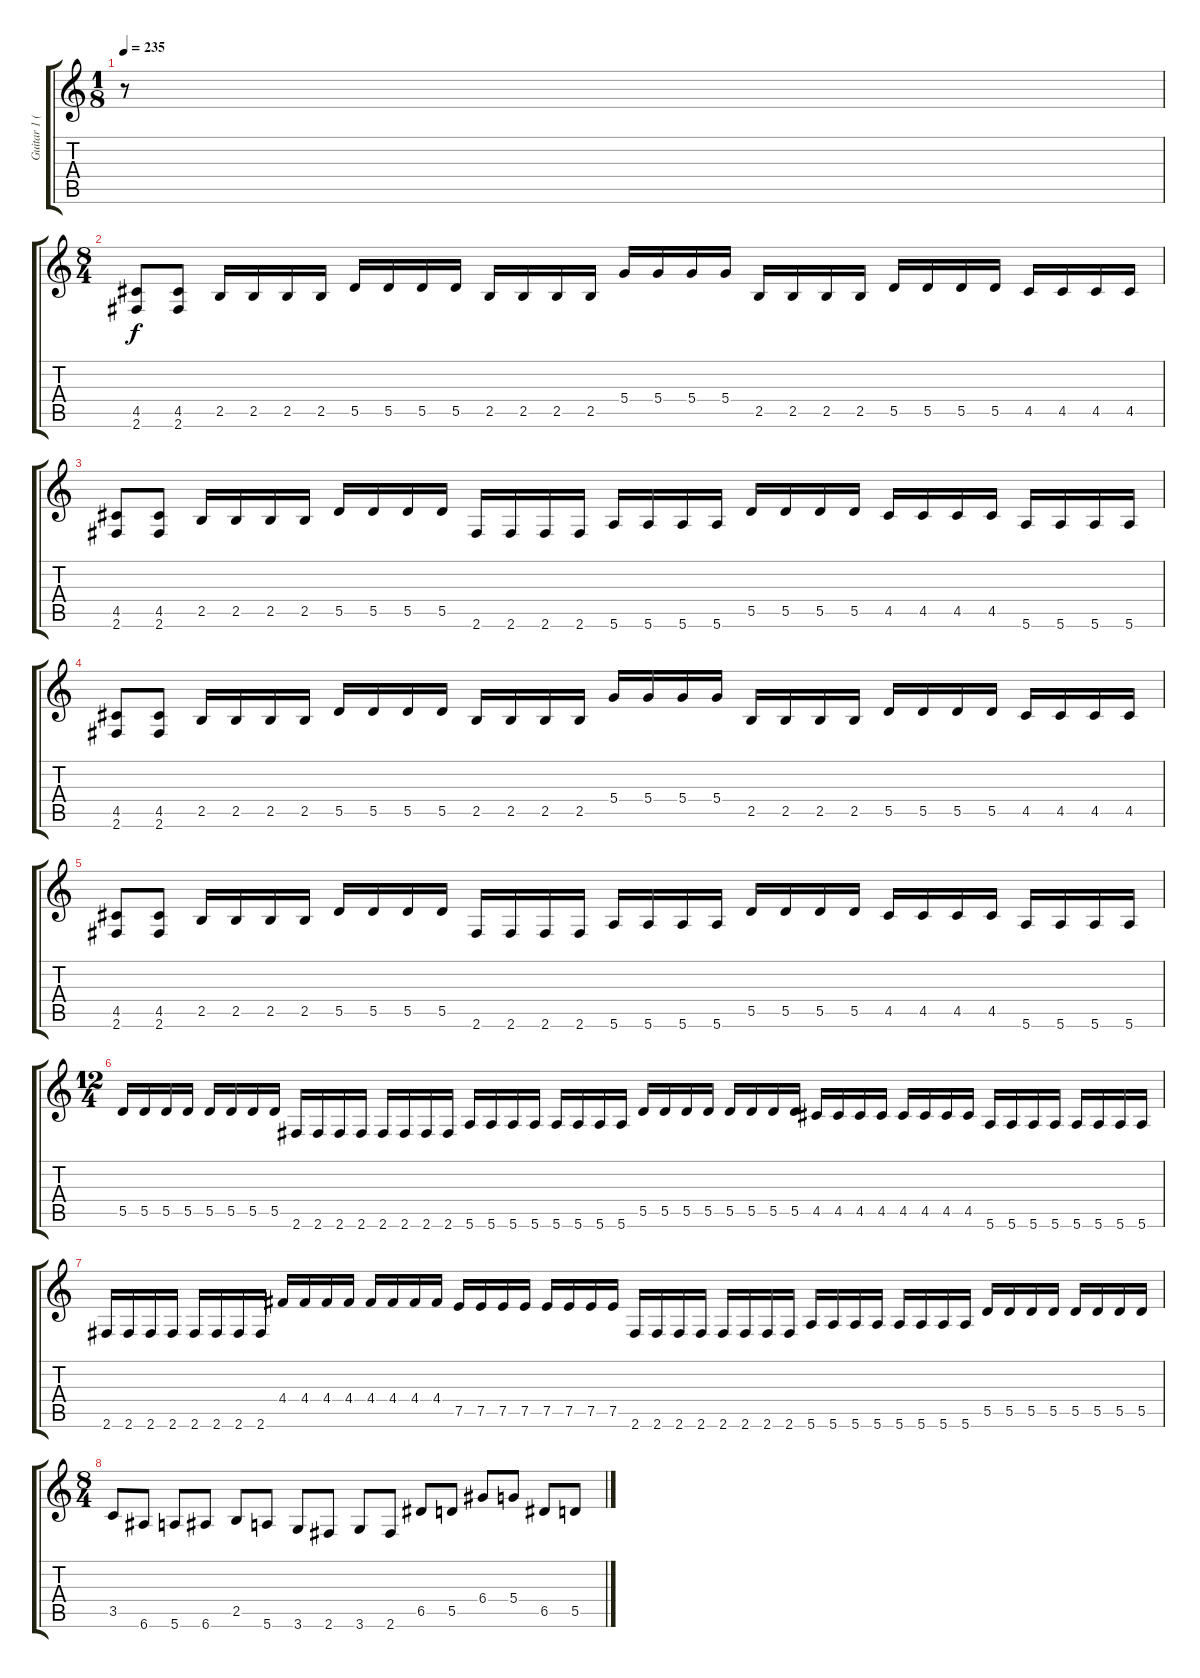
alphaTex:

\track ("Guitar 1 (Matt Sotelo)" "Guitar 1 (") {instrument distortionguitar}
\staff {score tabs}
\tuning (E4 B3 G3 D3 A2 E2) {hide}
\ts (1 8)
\tempo 235
\clef g2
\ks c
r.8{dy f instrument distortionguitar} |
\ts (8 4)
(4.5 2.6).8 (4.5 2.6).8 2.5.16 2.5.16 2.5.16 2.5.16 5.5.16 5.5.16 5.5.16 5.5.16 2.5.16 2.5.16 2.5.16 2.5.16 5.4.16 5.4.16 5.4.16 5.4.16 2.5.16 2.5.16 2.5.16 2.5.16 5.5.16 5.5.16 5.5.16 5.5.16 4.5.16 4.5.16 4.5.16 4.5.16 |
(4.5 2.6).8 (4.5 2.6).8 2.5.16 2.5.16 2.5.16 2.5.16 5.5.16 5.5.16 5.5.16 5.5.16 2.6.16 2.6.16 2.6.16 2.6.16 5.6.16 5.6.16 5.6.16 5.6.16 5.5.16 5.5.16 5.5.16 5.5.16 4.5.16 4.5.16 4.5.16 4.5.16 5.6.16 5.6.16 5.6.16 5.6.16 |
(4.5 2.6).8 (4.5 2.6).8 2.5.16 2.5.16 2.5.16 2.5.16 5.5.16 5.5.16 5.5.16 5.5.16 2.5.16 2.5.16 2.5.16 2.5.16 5.4.16 5.4.16 5.4.16 5.4.16 2.5.16 2.5.16 2.5.16 2.5.16 5.5.16 5.5.16 5.5.16 5.5.16 4.5.16 4.5.16 4.5.16 4.5.16 |
(4.5 2.6).8 (4.5 2.6).8 2.5.16 2.5.16 2.5.16 2.5.16 5.5.16 5.5.16 5.5.16 5.5.16 2.6.16 2.6.16 2.6.16 2.6.16 5.6.16 5.6.16 5.6.16 5.6.16 5.5.16 5.5.16 5.5.16 5.5.16 4.5.16 4.5.16 4.5.16 4.5.16 5.6.16 5.6.16 5.6.16 5.6.16 |
\ts (12 4)
5.5.16 5.5.16 5.5.16 5.5.16 5.5.16 5.5.16 5.5.16 5.5.16 2.6.16 2.6.16 2.6.16 2.6.16 2.6.16 2.6.16 2.6.16 2.6.16 5.6.16 5.6.16 5.6.16 5.6.16 5.6.16 5.6.16 5.6.16 5.6.16 5.5.16 5.5.16 5.5.16 5.5.16 5.5.16 5.5.16 5.5.16 5.5.16 4.5.16 4.5.16 4.5.16 4.5.16 4.5.16 4.5.16 4.5.16 4.5.16 5.6.16 5.6.16 5.6.16 5.6.16 5.6.16 5.6.16 5.6.16 5.6.16 |
2.6.16 2.6.16 2.6.16 2.6.16 2.6.16 2.6.16 2.6.16 2.6.16 4.4.16 4.4.16 4.4.16 4.4.16 4.4.16 4.4.16 4.4.16 4.4.16 7.5.16 7.5.16 7.5.16 7.5.16 7.5.16 7.5.16 7.5.16 7.5.16 2.6.16 2.6.16 2.6.16 2.6.16 2.6.16 2.6.16 2.6.16 2.6.16 5.6.16 5.6.16 5.6.16 5.6.16 5.6.16 5.6.16 5.6.16 5.6.16 5.5.16 5.5.16 5.5.16 5.5.16 5.5.16 5.5.16 5.5.16 5.5.16 |
\ts (8 4)
3.5.8 6.6.8 5.6.8 6.6.8 2.5.8 5.6.8 3.6.8 2.6.8 3.6.8 2.6.8 6.5.8 5.5.8 6.4.8 5.4.8 6.5.8 5.5.8
